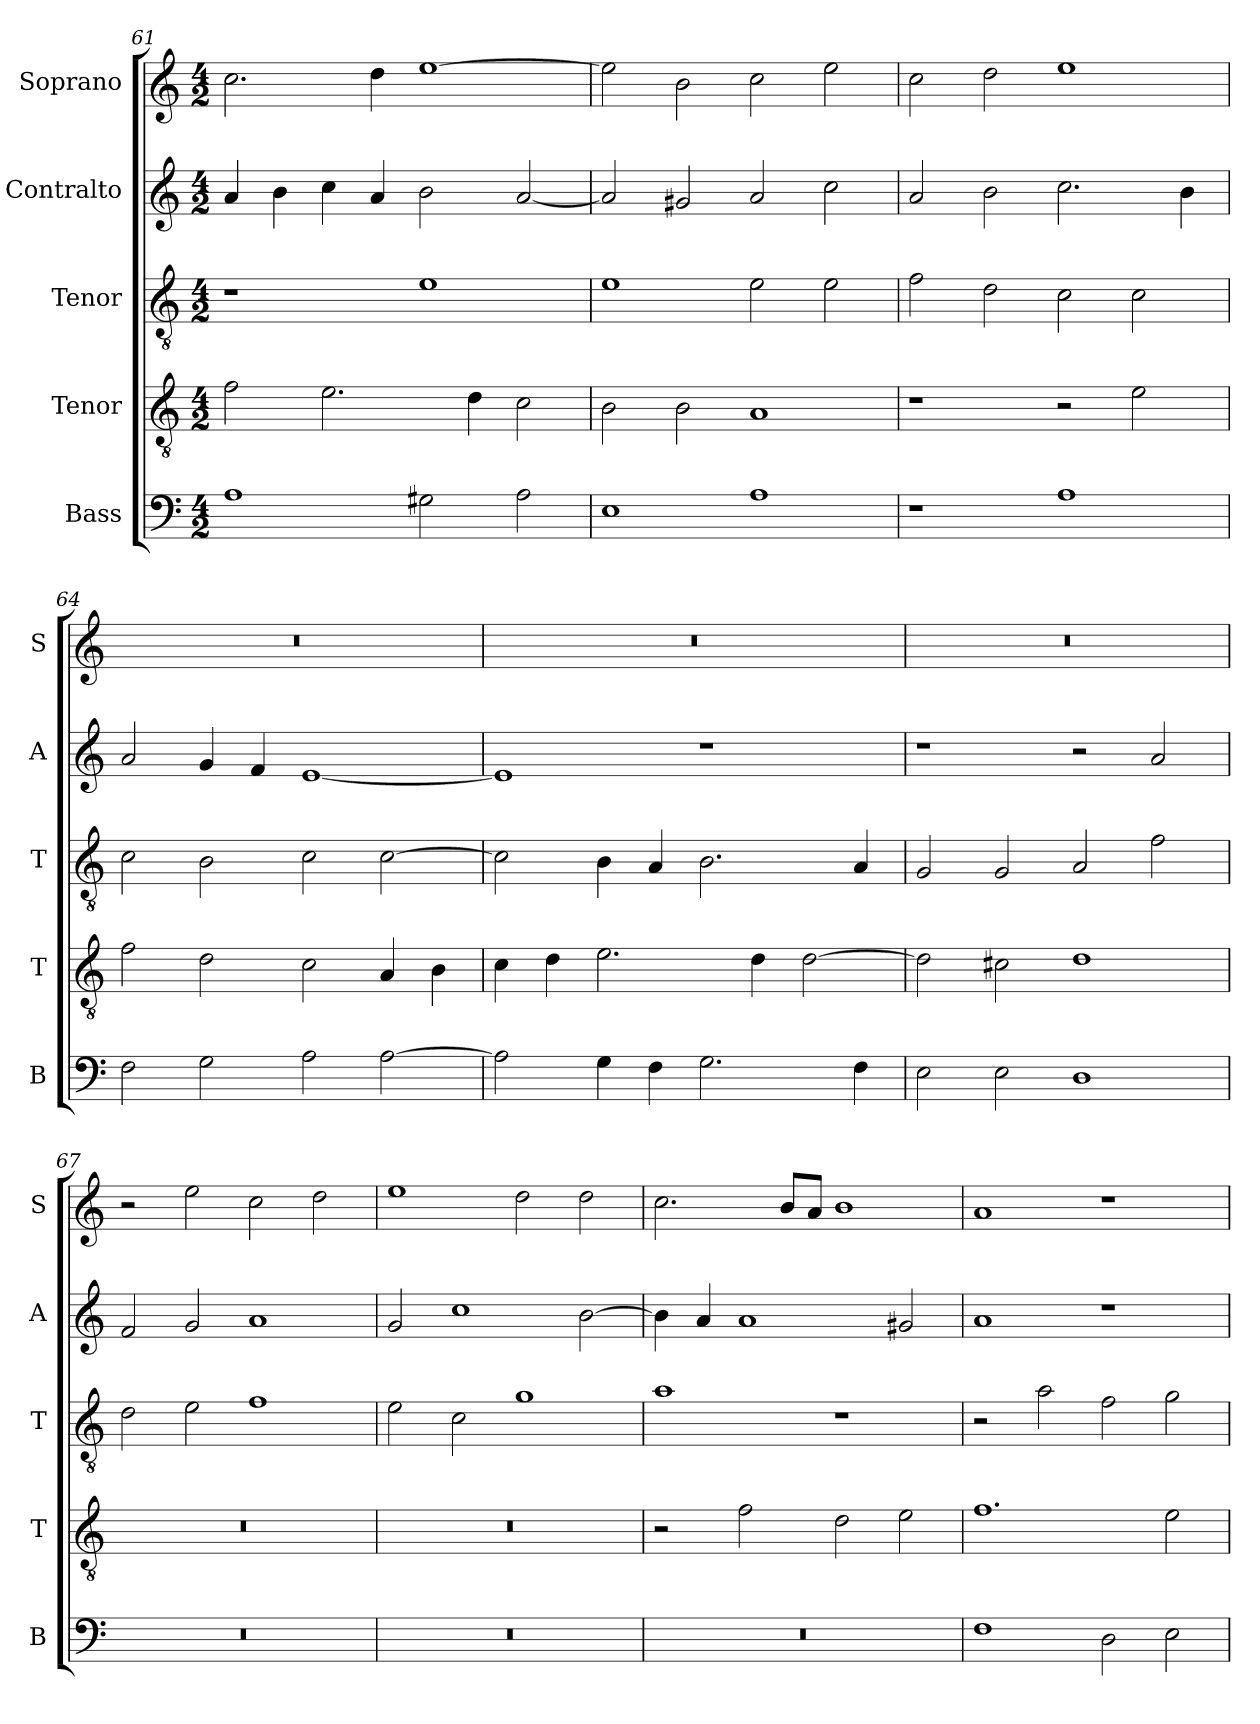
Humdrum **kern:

**kern	**kern	**kern	**kern	**kern
*part5	*part4	*part3	*part2	*part1
*staff5	*staff4	*staff3	*staff2	*staff1
*I"Bass	*I"Tenor	*I"Tenor	*I"Contralto	*I"Soprano
*I'B	*I'T	*I'T	*I'A	*I'S
*clefF4	*clefGv2	*clefGv2	*clefG2	*clefG2
*k[]	*k[]	*k[]	*k[]	*k[]
*A:aeo	*A:aeo	*A:aeo	*A:aeo	*A:aeo
*M4/2	*M4/2	*M4/2	*M4/2	*M4/2
=61	=61	=61	=61	=61
1A	2f	1r	4a	2.cc
.	.	.	4b	.
.	2.e	.	4cc	.
.	.	.	4a	4dd
2G#X	.	1e	2b	[1ee
.	4d	.	.	.
2A	2c	.	[2a	.
=62	=62	=62	=62	=62
1E	2B	1e	2a]	2ee]
.	2B	.	2g#X	2b
1A	1A	2e	2a	2cc
.	.	2e	2cc	2ee
=63	=63	=63	=63	=63
1r	1r	2f	2a	2cc
.	.	2d	2b	2dd
1A	2r	2c	2.cc	1ee
.	2e	2c	.	.
.	.	.	4b	.
=64	=64	=64	=64	=64
2F	2f	2c	2a	0r
2G	2d	2B	4g	.
.	.	.	4f	.
2A	2c	2c	[1e	.
[2A	4A	[2c	.	.
.	4B	.	.	.
=65	=65	=65	=65	=65
2A]	4c	2c]	1e]	0r
.	4d	.	.	.
4G	2.e	4B	.	.
4F	.	4A	.	.
2.G	.	2.B	1r	.
.	4d	.	.	.
.	[2d	.	.	.
4F	.	4A	.	.
=66	=66	=66	=66	=66
2E	2d]	2G	1r	0r
2E	2c#X	2G	.	.
1D	1d	2A	2r	.
.	.	2f	2a	.
=67	=67	=67	=67	=67
0r	0r	2d	2f	2r
.	.	2e	2g	2ee
.	.	1f	1a	2cc
.	.	.	.	2dd
=68	=68	=68	=68	=68
0r	0r	2e	2g	1ee
.	.	2c	1cc	.
.	.	1g	.	2dd
.	.	.	[2b	2dd
=69	=69	=69	=69	=69
0r	2r	1a	4b]	2.cc
.	.	.	4a	.
.	2f	.	1a	.
.	.	.	.	8b/L
.	.	.	.	8a/J
.	2d	1r	.	1b
.	2e	.	2g#X	.
=70	=70	=70	=70	=70
1F	1.f	2r	1a	1a
.	.	2a	.	.
2D	.	2f	1r	1r
2E	2e	2g	.	.
=	=	=	=	=
*-	*-	*-	*-	*-
